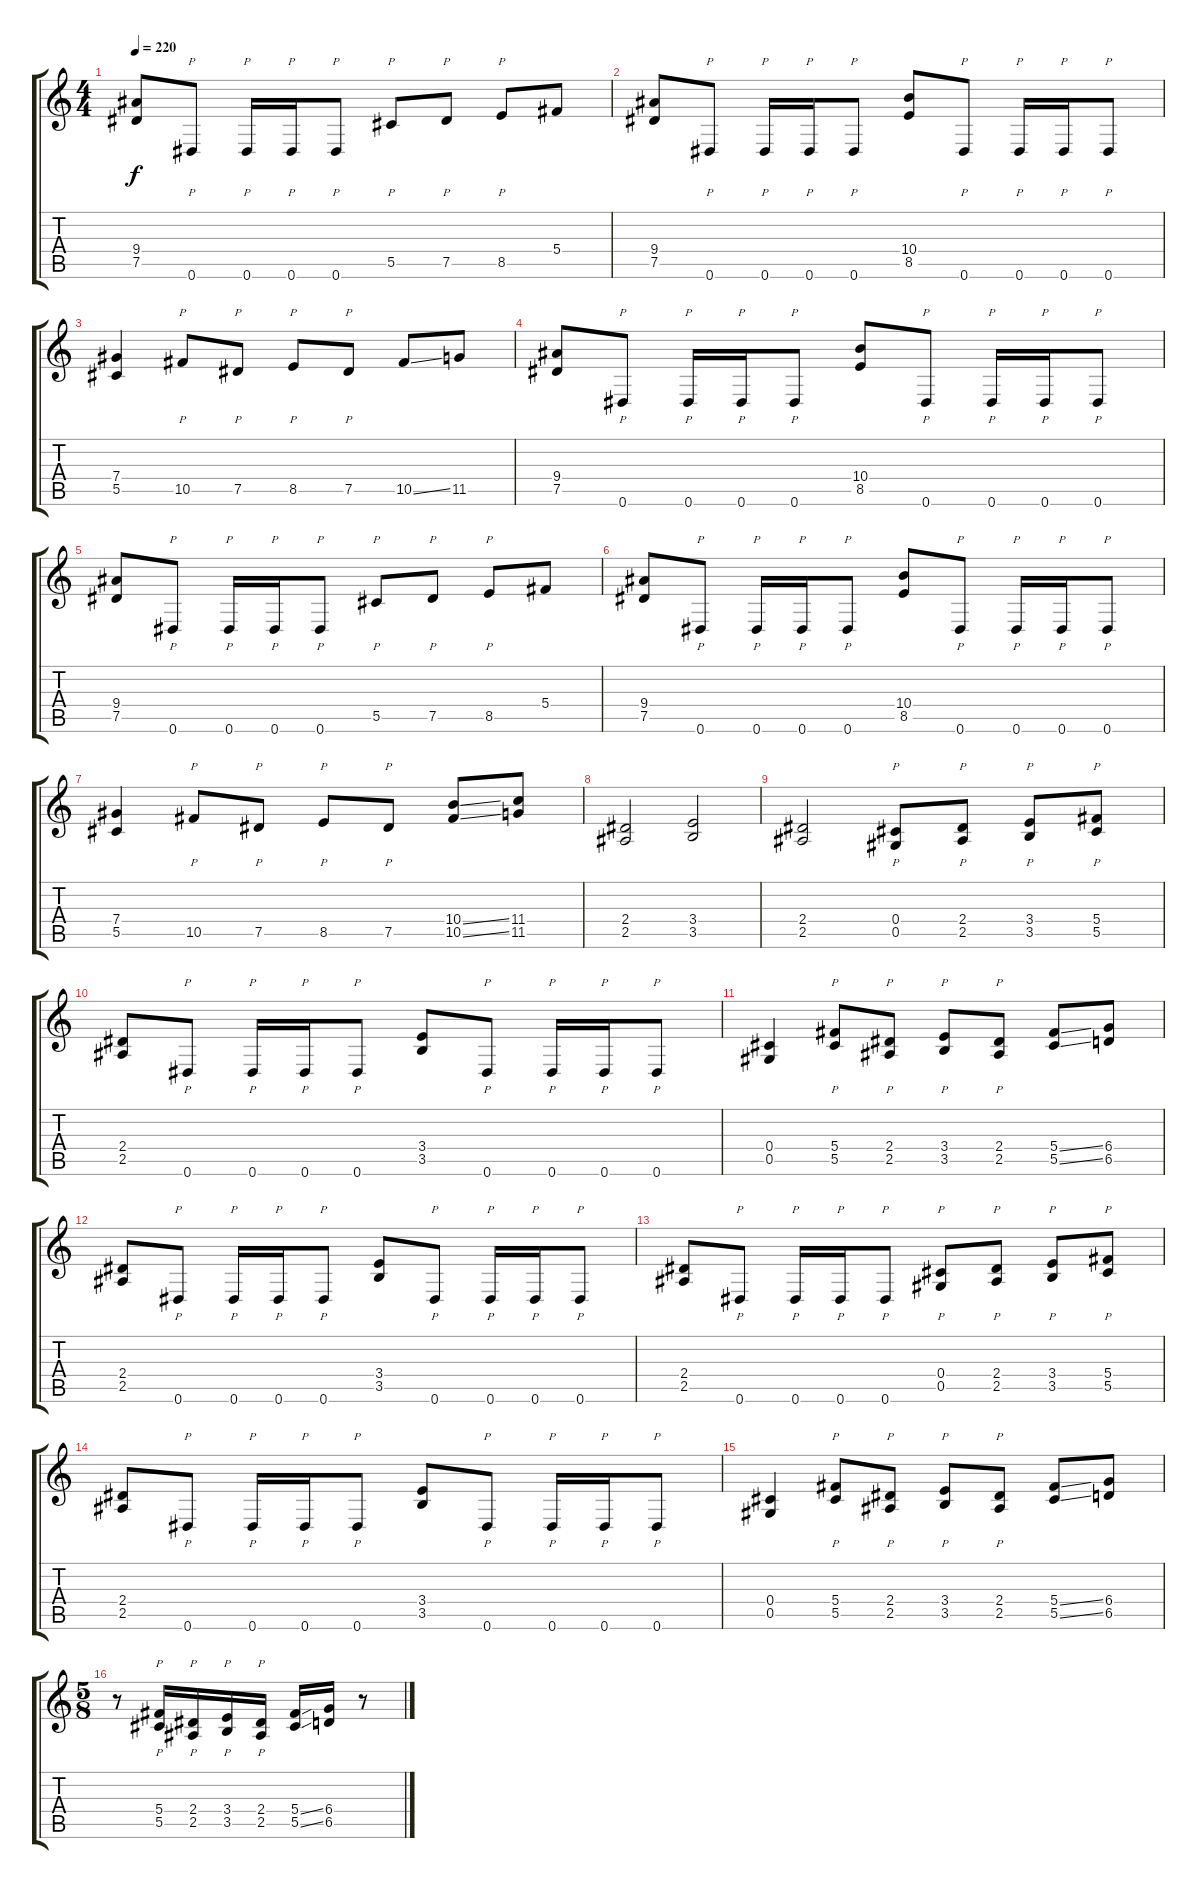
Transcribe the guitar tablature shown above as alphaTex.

\track "" {instrument distortionguitar}
\staff {score tabs}
\tuning (Eb4 Bb3 Gb3 Db3 Ab2 Eb2) {hide}
\ts (4 4)
\tempo 220
\clef g2
\ks c
(9.4 7.5).8{dy f} 0.6.8{p} 0.6.16{p} 0.6.16{p} 0.6.8{p} 5.5.8{p} 7.5.8{p} 8.5.8{p} 5.4.8 |
(9.4 7.5).8 0.6.8{p} 0.6.16{p} 0.6.16{p} 0.6.8{p} (10.4 8.5).8 0.6.8{p} 0.6.16{p} 0.6.16{p} 0.6.8{p} |
(7.4 5.5).4 10.5.8{p} 7.5.8{p} 8.5.8{p} 7.5.8{p} 10.5{ss}.8 11.5.8 |
(9.4 7.5).8 0.6.8{p} 0.6.16{p} 0.6.16{p} 0.6.8{p} (10.4 8.5).8 0.6.8{p} 0.6.16{p} 0.6.16{p} 0.6.8{p} |
(9.4 7.5).8 0.6.8{p} 0.6.16{p} 0.6.16{p} 0.6.8{p} 5.5.8{p} 7.5.8{p} 8.5.8{p} 5.4.8 |
(9.4 7.5).8 0.6.8{p} 0.6.16{p} 0.6.16{p} 0.6.8{p} (10.4 8.5).8 0.6.8{p} 0.6.16{p} 0.6.16{p} 0.6.8{p} |
(7.4 5.5).4 10.5.8{p} 7.5.8{p} 8.5.8{p} 7.5.8{p} (10.4{ss} 10.5{ss}).8 (11.4 11.5).8 |
(2.4 2.5).2 (3.4 3.5).2 |
(2.4 2.5).2 (0.4 0.5).8{p} (2.4 2.5).8{p} (3.4 3.5).8{p} (5.4 5.5).8{p} |
(2.4 2.5).8 0.6.8{p} 0.6.16{p} 0.6.16{p} 0.6.8{p} (3.4 3.5).8 0.6.8{p} 0.6.16{p} 0.6.16{p} 0.6.8{p} |
(0.4 0.5).4 (5.4 5.5).8{p} (2.4 2.5).8{p} (3.4 3.5).8{p} (2.4 2.5).8{p} (5.4{ss} 5.5{ss}).8 (6.4 6.5).8 |
(2.4 2.5).8 0.6.8{p} 0.6.16{p} 0.6.16{p} 0.6.8{p} (3.4 3.5).8 0.6.8{p} 0.6.16{p} 0.6.16{p} 0.6.8{p} |
(2.4 2.5).8 0.6.8{p} 0.6.16{p} 0.6.16{p} 0.6.8{p} (0.4 0.5).8{p} (2.4 2.5).8{p} (3.4 3.5).8{p} (5.4 5.5).8{p} |
(2.4 2.5).8 0.6.8{p} 0.6.16{p} 0.6.16{p} 0.6.8{p} (3.4 3.5).8 0.6.8{p} 0.6.16{p} 0.6.16{p} 0.6.8{p} |
(0.4 0.5).4 (5.4 5.5).8{p} (2.4 2.5).8{p} (3.4 3.5).8{p} (2.4 2.5).8{p} (5.4{ss} 5.5{ss}).8 (6.4 6.5).8 |
\ts (5 8)
r.8 (5.4 5.5).16{p} (2.4 2.5).16{p} (3.4 3.5).16{p} (2.4 2.5).16{p} (5.4{ss} 5.5{ss}).16 (6.4 6.5).16 r.8
